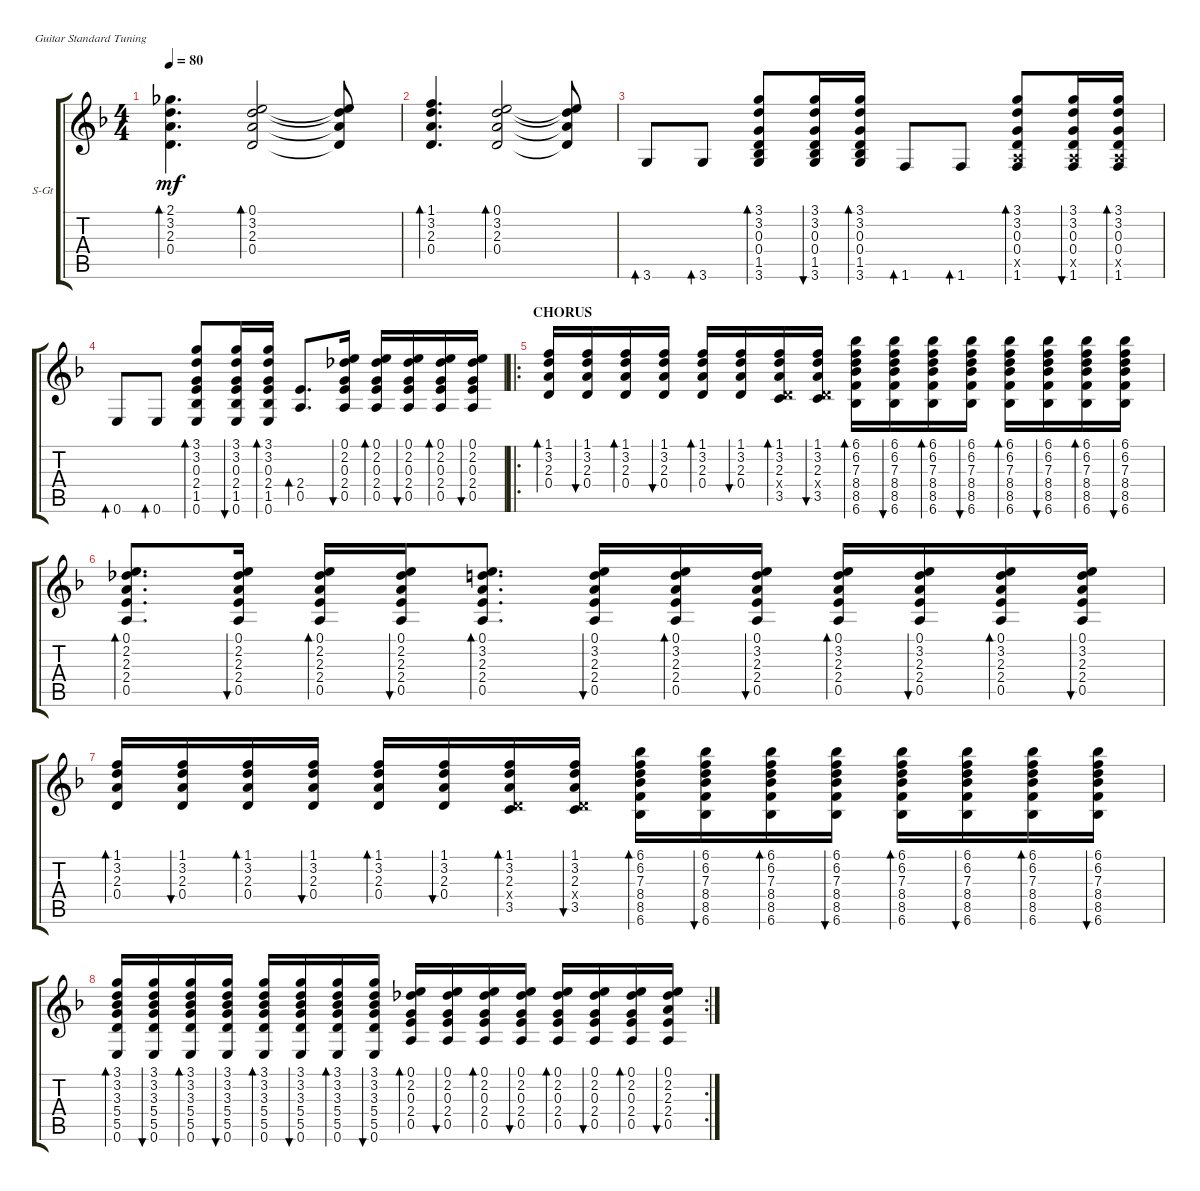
\defaultSystemsLayout 4
\bracketExtendMode groupsimilarinstruments
\firstSystemTrackNameOrientation horizontal
\otherSystemsTrackNameOrientation horizontal
\track ("Steel Guitar" "S-Gt") {instrument acousticguitarsteel}
\staff {score tabs}
\tuning (E4 B3 G3 D3 A2 E2)
\ts (4 4)
\tempo 80
\clef g2
\ks dminor
(0.4 2.3 3.2 2.1).4{d bd 30 dy mf} (0.4 2.3 3.2 0.1).2{bd 30} (0.4{t} 2.3{t} 3.2{t} 0.1{t}).8 |
(0.4 2.3 3.2 1.1).4{d bd 30} (0.4 2.3 3.2 0.1).2{bd 30} (0.4{t} 2.3{t} 3.2{t} 0.1{t}).8 |
3.6.8{bd 30} 3.6.8{bd 30} (3.6 1.5 0.4 0.3 3.2 3.1).8{bd 30} (3.6 1.5 0.4 0.3 3.2 3.1).16{bu 30} (3.6 1.5 0.4 0.3 3.2 3.1).16{bd 30} 1.6.8{bd 30} 1.6.8{bd 30} (1.6 0.5{x} 0.4 0.3 3.2 3.1).8{bd 30} (1.6 0.5{x} 0.4 0.3 3.2 3.1).16{bu 30} (1.6 0.5{x} 0.4 0.3 3.2 3.1).16{bd 30} |
0.6.8{bd 30} 0.6.8{bd 30} (0.6 1.5 2.4 0.3 3.2 3.1).8{bd 30} (0.6 1.5 2.4 0.3 3.2 3.1).16{bu 30} (0.6 1.5 2.4 0.3 3.2 3.1).16{bd 30} (0.5 2.4).8{d bd 30} (0.5 2.4 0.3 2.2 0.1).16{bu 30} (0.5 2.4 0.3 2.2 0.1).16{bd 30} (0.5 2.4 0.3 2.2 0.1).16{bu 30} (0.5 2.4 0.3 2.2 0.1).16{bd 30} (0.5 2.4 0.3 2.2 0.1).16{bu 30} |
\ro
\section ("" "CHORUS")
(0.4 2.3 3.2 1.1).16{bd 30} (0.4 2.3 3.2 1.1).16{bu 30} (0.4 2.3 3.2 1.1).16{bd 30} (0.4 2.3 3.2 1.1).16{bu 30} (0.4 2.3 3.2 1.1).16{bd 30} (0.4 2.3 3.2 1.1).16{bu 30} (0.4{x} 2.3 3.2 1.1 3.5).16{bd 30} (0.4{x} 2.3 3.2 1.1 3.5).16{bu 30} (6.6 8.5 8.4 7.3 6.2 6.1).16{bd 30} (6.6 8.5 8.4 7.3 6.2 6.1).16{bu 30} (6.6 8.5 8.4 7.3 6.2 6.1).16{bd 30} (6.6 8.5 8.4 7.3 6.2 6.1).16{bu 30} (6.6 8.5 8.4 7.3 6.2 6.1).16{bd 30} (6.6 8.5 8.4 7.3 6.2 6.1).16{bu 30} (6.6 8.5 8.4 7.3 6.2 6.1).16{bd 30} (6.6 8.5 8.4 7.3 6.2 6.1).16{bu 30} |
(2.4 2.3 2.2 0.1 0.5).8{d bd 30} (2.4 2.3 2.2 0.1 0.5).16{bu 30} (2.4 2.3 2.2 0.1 0.5).16{bd 30} (2.4 2.3 2.2 0.1 0.5).16{bu 30} (2.4 2.3 3.2 0.1 0.5).8{d bd 30} (2.4 2.3 3.2 0.1 0.5).16{bu 30} (2.4 2.3 3.2 0.1 0.5).16{bd 30} (2.4 2.3 3.2 0.1 0.5).16{bu 30} (2.4 2.3 3.2 0.1 0.5).16{bd 30} (2.4 2.3 3.2 0.1 0.5).16{bu 30} (2.4 2.3 3.2 0.1 0.5).16{bd 30} (2.4 2.3 3.2 0.1 0.5).16{bu 30} |
(0.4 2.3 3.2 1.1).16{bd 30} (0.4 2.3 3.2 1.1).16{bu 30} (0.4 2.3 3.2 1.1).16{bd 30} (0.4 2.3 3.2 1.1).16{bu 30} (0.4 2.3 3.2 1.1).16{bd 30} (0.4 2.3 3.2 1.1).16{bu 30} (0.4{x} 2.3 3.2 1.1 3.5).16{bd 30} (0.4{x} 2.3 3.2 1.1 3.5).16{bu 30} (6.6 8.5 8.4 7.3 6.2 6.1).16{bd 30} (6.6 8.5 8.4 7.3 6.2 6.1).16{bu 30} (6.6 8.5 8.4 7.3 6.2 6.1).16{bd 30} (6.6 8.5 8.4 7.3 6.2 6.1).16{bu 30} (6.6 8.5 8.4 7.3 6.2 6.1).16{bd 30} (6.6 8.5 8.4 7.3 6.2 6.1).16{bu 30} (6.6 8.5 8.4 7.3 6.2 6.1).16{bd 30} (6.6 8.5 8.4 7.3 6.2 6.1).16{bu 30} |
\rc 2
(0.6 5.5 5.4 3.3 3.2 3.1).16{bd 30} (0.6 5.5 5.4 3.3 3.2 3.1).16{bu 30} (0.6 5.5 5.4 3.3 3.2 3.1).16{bd 30} (0.6 5.5 5.4 3.3 3.2 3.1).16{bu 30} (0.6 5.5 5.4 3.3 3.2 3.1).16{bd 30} (0.6 5.5 5.4 3.3 3.2 3.1).16{bu 30} (0.6 5.5 5.4 3.3 3.2 3.1).16{bd 30} (0.6 5.5 5.4 3.3 3.2 3.1).16{bu 30} (2.4 0.3 2.2 0.1 0.5).16{bd 30} (2.4 0.3 2.2 0.1 0.5).16{bu 30} (2.4 0.3 2.2 0.1 0.5).16{bd 30} (2.4 0.3 2.2 0.1 0.5).16{bu 30} (2.4 0.3 2.2 0.1 0.5).16{bd 30} (2.4 0.3 2.2 0.1 0.5).16{bu 30} (2.4 0.3 2.2 0.1 0.5).16{bd 30} (2.4 2.3 2.2 0.1 0.5).16{bu 30}
